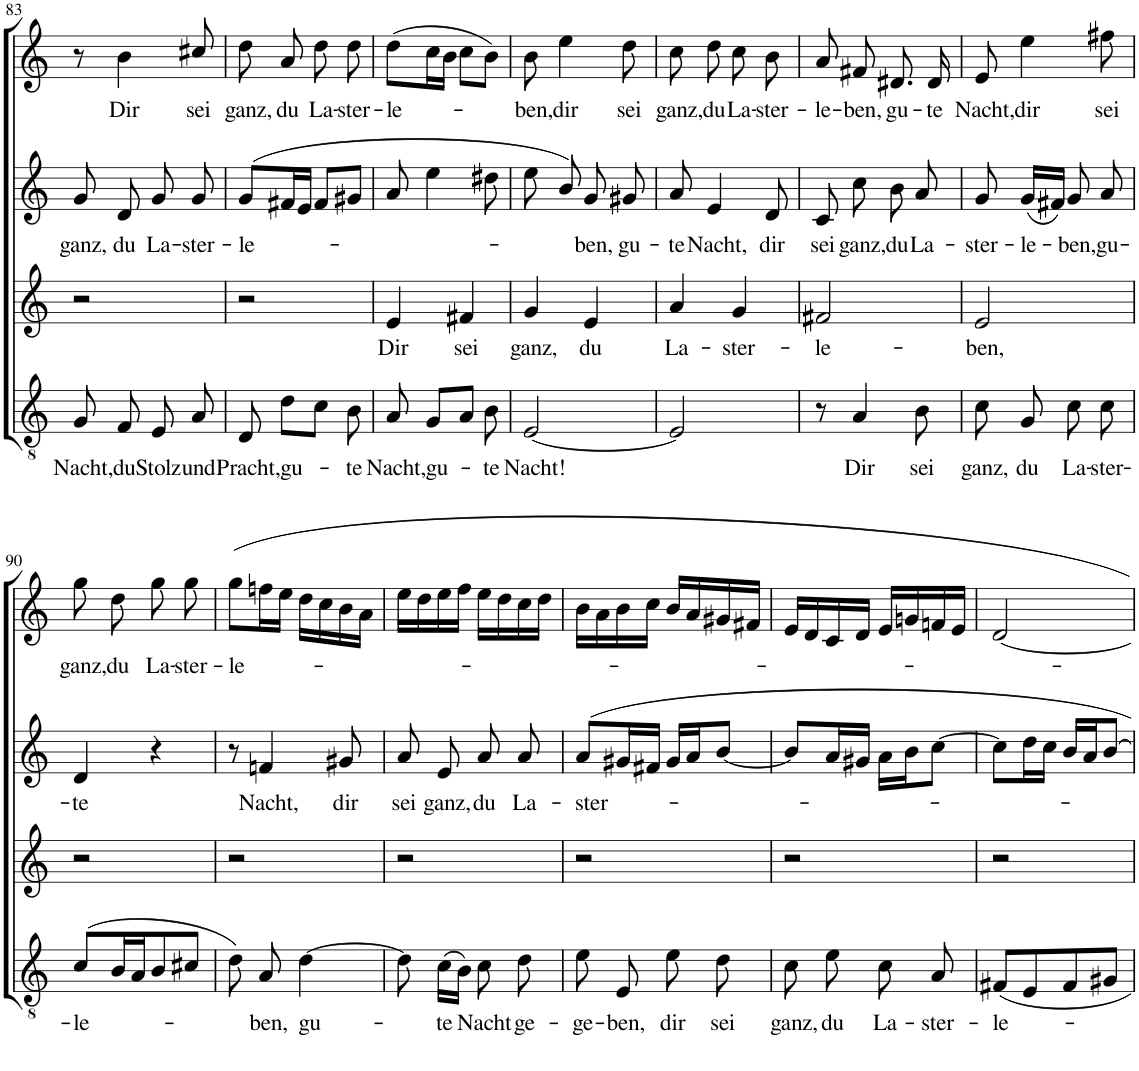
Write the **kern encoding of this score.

**kern	**text	**kern	**text	**kern	**text	**kern	**text
*part4	*part4	*part3	*part3	*part2	*part2	*part1	*part1
*staff4	*staff4	*staff3	*staff3	*staff2	*staff2	*staff1	*staff1
*I"Tenori	*	*I"Contralti	*	*I"Soprani II	*	*I"Soprani I	*
!!LO:PB:g=z
*clefGv2	*	*clefG2	*	*clefG2	*	*clefG2	*
*	*	*	*	*Trd1c2	*	*Trd1c2	*
*k[]	*	*k[]	*	*k[]	*	*k[]	*
*M2/4	*	*M2/4	*	*M2/4	*	*M2/4	*
=83	=83	=83	=83	=83	=83	=83	=83
!	!LO:LY:b	!	!	!	!LO:LY:b	!	!
8G/	Nacht,	2r	.	8g/	ganz,	8r	.
!	!LO:LY:b	!	!	!	!LO:LY:b	!	!LO:LY:b
8F/	du	.	.	8d/	du	4b\	Dir
!	!LO:LY:b	!	!	!	!LO:LY:b	!	!
8E/	Stolz	.	.	8g/	La-	.	.
!	!LO:LY:b	!	!	!	!LO:LY:b	!	!LO:LY:b
8A/	und	.	.	8g/	-ster-	8cc#X/	sei
=84	=84	=84	=84	=84	=84	=84	=84
!	!LO:LY:b	!	!	!	!LO:LY:b	!	!LO:LY:b
8D/	Pracht,	2r	.	(8g/L	-le-	8dd\	ganz,
!	!LO:LY:b	!	!	!	!	!	!LO:LY:b
8d\L	gu-	.	.	16f#X/L	.	8a/	du
.	.	.	.	16e/JJ	.	.	.
!	!	!	!	!	!	!	!LO:LY:b
8c\J	.	.	.	8f#/L	.	8dd\	La-
!	!LO:LY:b	!	!	!	!	!	!LO:LY:b
8B\	-te	.	.	8g#X/J	.	8dd\	-ster-
=85	=85	=85	=85	=85	=85	=85	=85
!	!LO:LY:b	!	!LO:LY:b	!	!	!	!LO:LY:b
8A/	Nacht,	4e/	Dir	8a/	.	(8dd\L	-le-
!	!LO:LY:b	!	!	!	!	!	!
8G/L	gu-	.	.	4ee\	.	16cc\L	.
.	.	.	.	.	.	16b\JJ	.
!	!	!	!LO:LY:b	!	!	!	!
8A/J	.	4f#X/	sei	.	.	8cc\L	.
!	!LO:LY:b	!	!	!	!	!	!
8B\	-te	.	.	8dd#X\	.	8b\J)	.
=86	=86	=86	=86	=86	=86	=86	=86
!	!LO:LY:b	!	!LO:LY:b	!	!	!	!LO:LY:b
[2E/	Nacht!	4g/	ganz,	8ee\	.	8b\	-ben,
!	!	!	!	!	!	!	!LO:LY:b
.	.	.	.	8b/)	.	4ee\	dir
!	!	!	!LO:LY:b	!	!LO:LY:b	!	!
.	.	4e/	du	8g/	-ben,	.	.
!	!	!	!	!	!LO:LY:b	!	!LO:LY:b
.	.	.	.	8g#X/	gu-	8dd\	sei
=87	=87	=87	=87	=87	=87	=87	=87
!	!	!	!LO:LY:b	!	!LO:LY:b	!	!LO:LY:b
2E/]	.	4a/	La-	8a/	-te	8cc\	ganz,
!	!	!	!	!	!LO:LY:b	!	!LO:LY:b
.	.	.	.	4e/	Nacht,	8dd\	du
!	!	!	!LO:LY:b	!	!	!	!LO:LY:b
.	.	4g/	-ster-	.	.	8cc\	La-
!	!	!	!	!	!LO:LY:b	!	!LO:LY:b
.	.	.	.	8d/	dir	8b\	-ster-
=88	=88	=88	=88	=88	=88	=88	=88
!	!	!	!LO:LY:b	!	!LO:LY:b	!	!LO:LY:b
8r	.	2f#X/	-le-	8c/	sei	8a/	-le-
!	!LO:LY:b	!	!	!	!LO:LY:b	!	!LO:LY:b
4A/	Dir	.	.	8cc\	ganz,	8f#X/	-ben,
!	!	!	!	!	!LO:LY:b	!	!LO:LY:b
.	.	.	.	8b\	du	8.d#X/	gu-
!	!LO:LY:b	!	!	!	!LO:LY:b	!	!
8B\	sei	.	.	8a/	La-	.	.
!	!	!	!	!	!	!	!LO:LY:b
.	.	.	.	.	.	16d#/	-te
=89	=89	=89	=89	=89	=89	=89	=89
!	!LO:LY:b	!	!LO:LY:b	!	!LO:LY:b	!	!LO:LY:b
8c\	ganz,	2e/	-ben,	8g/	-ster-	8e/	Nacht,
!	!LO:LY:b	!	!	!	!LO:LY:b	!	!LO:LY:b
8G/	du	.	.	(16g/LL	-le-	4ee\	dir
.	.	.	.	16f#X/JJ)	.	.	.
!	!LO:LY:b	!	!	!	!LO:LY:b	!	!
8c\	La-	.	.	8g/	-ben,	.	.
!	!LO:LY:b	!	!	!	!LO:LY:b	!	!LO:LY:b
8c\	-ster-	.	.	8a/	gu-	8ff#X\	sei
!!LO:LB:g=z
=90	=90	=90	=90	=90	=90	=90	=90
!	!LO:LY:b	!	!	!	!LO:LY:b	!	!LO:LY:b
(8c/L	-le-	2r	.	4d/	-te	8gg\	ganz,
!	!	!	!	!	!	!	!LO:LY:b
16B/L	.	.	.	.	.	8dd\	du
16A/J	.	.	.	.	.	.	.
!	!	!	!	!	!	!	!LO:LY:b
8B/	.	.	.	4r	.	8gg\	La-
!	!	!	!	!	!	!	!LO:LY:b
8c#X/J	.	.	.	.	.	8gg\	-ster-
=91	=91	=91	=91	=91	=91	=91	=91
!	!	!	!	!	!	!	!LO:LY:b
8d\)	.	2r	.	8r	.	8gg\L	-le-
!	!LO:LY:b	!	!	!	!LO:LY:b	!	!
8A/	-ben,	.	.	4fn/	Nacht,	16ffn\L	.
.	.	.	.	.	.	16ee\JJ	.
!	!LO:LY:b	!	!	!	!	!	!
[4d\	gu-	.	.	.	.	16dd\LL	.
.	.	.	.	.	.	16cc\	.
!	!	!	!	!	!LO:LY:b	!	!
.	.	.	.	8g#X/	dir	16b\	.
.	.	.	.	.	.	16a\JJ	.
=92	=92	=92	=92	=92	=92	=92	=92
!	!	!	!	!	!LO:LY:b	!	!
8d\]	.	2r	.	8a/	sei	16ee\LL	.
.	.	.	.	.	.	16dd\	.
!	!LO:LY:b	!	!	!	!LO:LY:b	!	!
(16c\LL	-te	.	.	8e/	ganz,	16ee\	.
16B\JJ)	.	.	.	.	.	16ff\JJ	.
!	!LO:LY:b	!	!	!	!LO:LY:b	!	!
8c\	Nacht	.	.	8a/	du	16ee\LL	.
.	.	.	.	.	.	16dd\	.
!	!LO:LY:b	!	!	!	!LO:LY:b	!	!
8d\	ge-	.	.	8a/	La-	16cc\	.
.	.	.	.	.	.	16dd\JJ	.
=93	=93	=93	=93	=93	=93	=93	=93
!	!LO:LY:b	!	!	!	!LO:LY:b	!	!
8e\	-ge-	2r	.	8a/L	-ster-	16b\LL	.
.	.	.	.	.	.	16a\	.
!	!LO:LY:b	!	!	!	!	!	!
8E/	-ben,	.	.	16g#X/L	.	16b\	.
.	.	.	.	16f#X/JJ	.	16cc\JJ	.
!	!LO:LY:b	!	!	!	!	!	!
8e\	dir	.	.	16g#/LL	.	16b/LL	.
.	.	.	.	16a/J	.	16a/	.
!	!LO:LY:b	!	!	!	!	!	!
8d\	sei	.	.	[8b/J	.	16g#X/	.
.	.	.	.	.	.	16f#X/JJ	.
=94	=94	=94	=94	=94	=94	=94	=94
!	!LO:LY:b	!	!	!	!	!	!
8c\	ganz,	2r	.	8b/L]	.	16e/LL	.
.	.	.	.	.	.	16d/	.
!	!LO:LY:b	!	!	!	!	!	!
8e\	du	.	.	16a/L	.	16c/	.
.	.	.	.	16g#X/JJ	.	16d/JJ	.
!	!LO:LY:b	!	!	!	!	!	!
8c\	La-	.	.	16a\LL	.	16e/LL	.
.	.	.	.	16b\J	.	16gn/	.
!	!LO:LY:b	!	!	!	!	!	!
8A/	-ster-	.	.	[8cc\J	.	16fn/	.
.	.	.	.	.	.	16e/JJ	.
=95	=95	=95	=95	=95	=95	=95	=95
!	!LO:LY:b	!	!	!	!	!	!
8F#X/L	-le-	2r	.	8cc\L]	.	[2d/	.
8E/	.	.	.	16dd\L	.	.	.
.	.	.	.	16cc\JJ	.	.	.
8F#/	.	.	.	16b/LL	.	.	.
.	.	.	.	16a/J	.	.	.
8G#X/J	.	.	.	[8b/J	.	.	.
=	=	=	=	=	=	=	=
*-	*-	*-	*-	*-	*-	*-	*-
